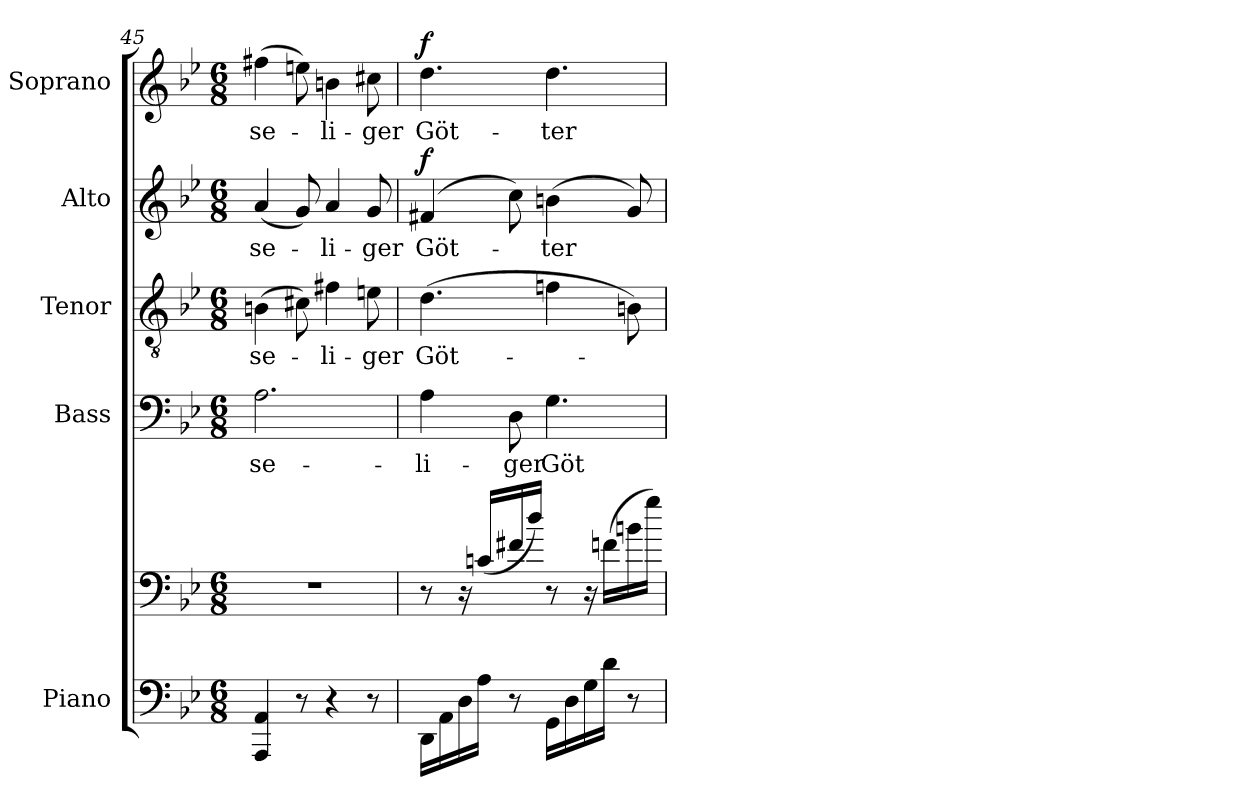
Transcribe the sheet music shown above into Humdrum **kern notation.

**kern	**kern	**kern	**text	**kern	**text	**kern	**text	**dynam	**kern	**text	**dynam
*part5	*part5	*part4	*part4	*part3	*part3	*part2	*part2	*part2	*part1	*part1	*part1
*staff6	*staff5	*staff4	*staff4	*staff3	*staff3	*staff2	*staff2	*staff2	*staff1	*staff1	*staff1
*I"Piano	*	*I"Bass	*	*I"Tenor	*	*I"Alto	*	*	*I"Soprano	*	*
*I'Pno	*	*	*	*	*	*	*	*	*I'Pno	*	*
*clefF4	*clefF4	*clefF4	*	*clefGv2	*	*clefG2	*	*	*clefG2	*	*
*k[b-e-]	*k[b-e-]	*k[b-e-]	*	*k[b-e-]	*	*k[b-e-]	*	*	*k[b-e-]	*	*
*B-:	*B-:	*B-:	*	*B-:	*	*B-:	*	*	*B-:	*	*
*M6/8	*M6/8	*M6/8	*	*M6/8	*	*M6/8	*	*	*M6/8	*	*
=45	=45	=45	=45	=45	=45	=45	=45	=45	=45	=45	=45
!	!	!	!LO:LY:b	!	!LO:LY:b	!	!LO:LY:b	!	!	!LO:LY:b	!
4AAA/ 4AA/	2.r	2.A\	se-	(>4Bn\	se-	(<4a/	se-	.	(>4ff#X\	se-	.
8r	.	.	.	8c#X\)	.	8g/)	.	.	8een\)	.	.
!	!	!	!	!	!LO:LY:b	!	!LO:LY:b	!	!	!LO:LY:b	!
4r	.	.	.	4f#X\	-li-	4a/	-li-	.	4bn\	-li-	.
!	!	!	!	!	!LO:LY:b	!	!LO:LY:b	!	!	!LO:LY:b	!
8r	.	.	.	8en\	-ger	8g/	-ger	.	8cc#X\	-ger	.
=46	=46	=46	=46	=46	=46	=46	=46	=46	=46	=46	=46
!	!	!	!LO:LY:b	!	!LO:LY:b	!	!LO:LY:b	!LO:DY:b	!	!LO:LY:b	!LO:DY:b
16DD\LL	8r	4A\	-li-	(>4.d\	Göt-	(>4f#X/	Göt-	f	4.dd\	Göt-	f
16AA\	.	.	.	.	.	.	.	.	.	.	.
16D\	16r	.	.	.	.	.	.	.	.	.	.
16A\JJ	(<16cn/LL	.	.	.	.	.	.	.	.	.	.
!	!	!	!LO:LY:b	!	!	!	!	!	!	!	!
8r	16f#X/	8D\	-ger	.	.	8cc\)	.	.	.	.	.
.	16dd/JJ)	.	.	.	.	.	.	.	.	.	.
!	!	!	!LO:LY:b	!	!	!	!LO:LY:b	!	!	!LO:LY:b	!
16GG\LL	8r	4.G\	Göt-	4fn\	.	(>4bn\	-ter	.	4.dd\	-ter	.
16D\	.	.	.	.	.	.	.	.	.	.	.
16G\	16r	.	.	.	.	.	.	.	.	.	.
16d\JJ	(>16fn\LL	.	.	.	.	.	.	.	.	.	.
8r	16bn\	.	.	8Bn\)	.	8g/)	.	.	.	.	.
.	16gg\JJ)	.	.	.	.	.	.	.	.	.	.
=	=	=	=	=	=	=	=	=	=	=	=
*-	*-	*-	*-	*-	*-	*-	*-	*-	*-	*-	*-
